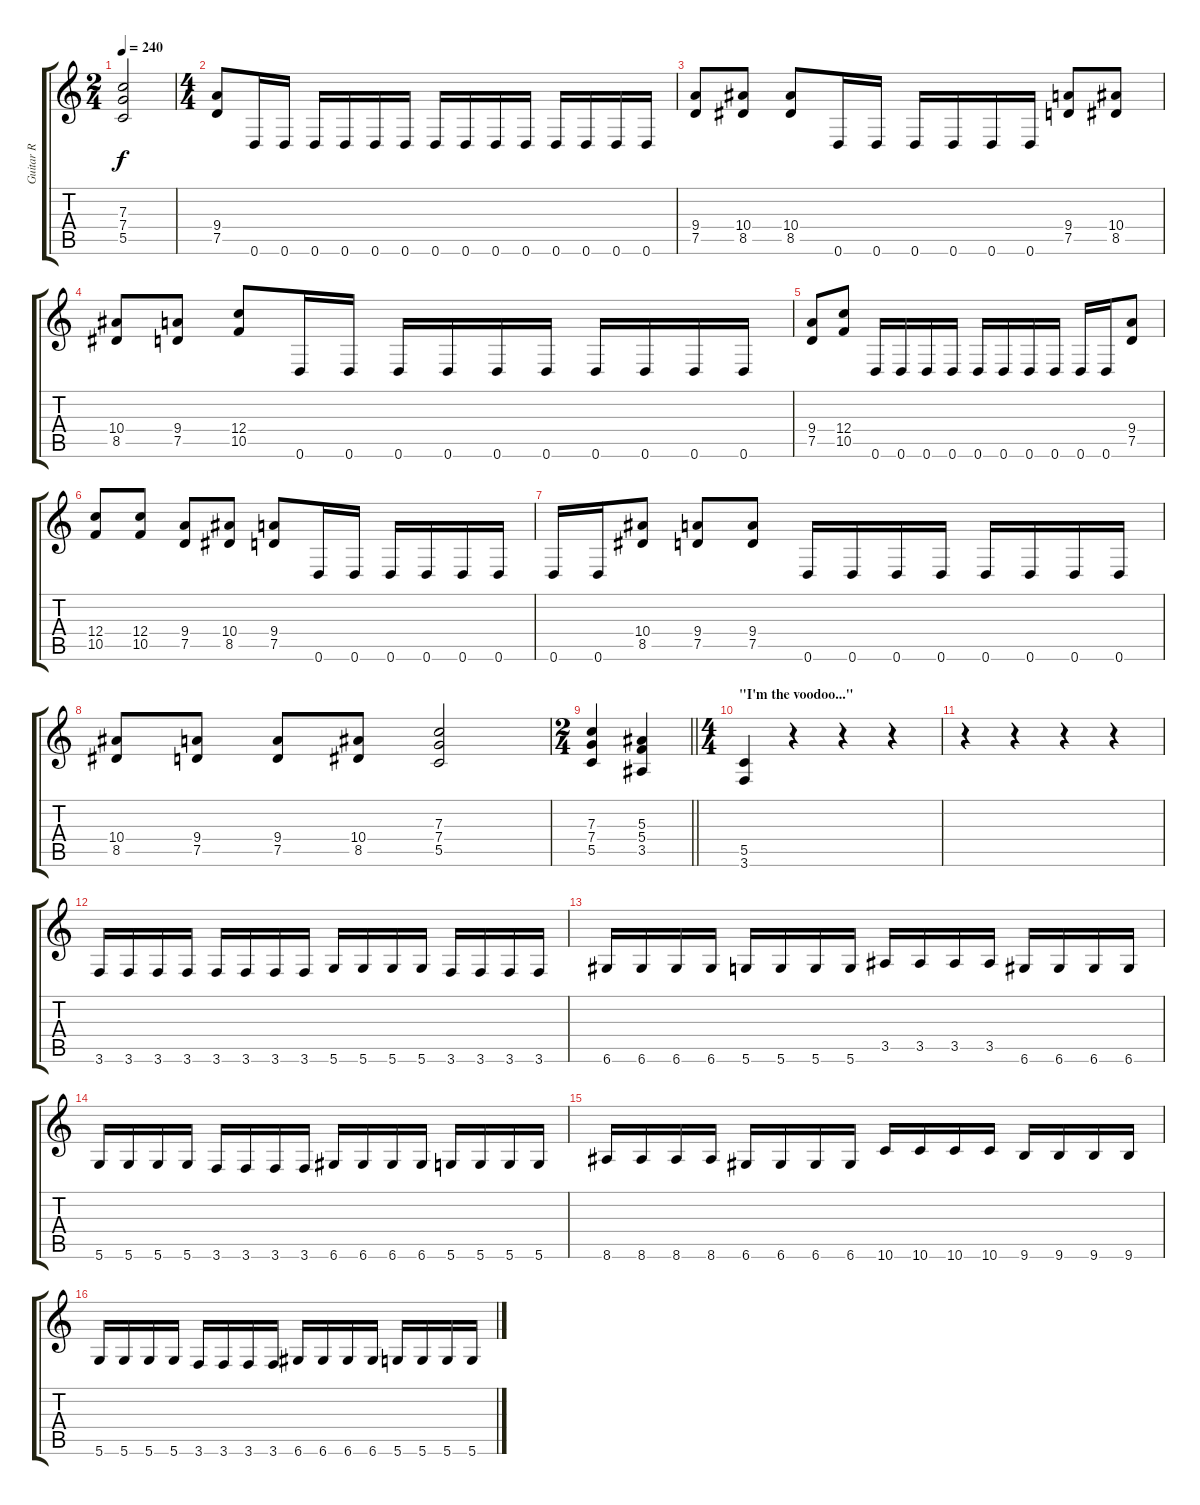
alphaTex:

\track ("Guitar R" "Guitar R") {instrument distortionguitar}
\staff {score tabs}
\tuning (D4 A3 F3 C3 G2 D2) {hide}
\ts (2 4)
\tempo 240
\clef g2
\ks c
(7.3 7.4 5.5).2{dy f} |
\ts (4 4)
(9.4 7.5).8 0.6.16 0.6.16 0.6.16 0.6.16 0.6.16 0.6.16 0.6.16 0.6.16 0.6.16 0.6.16 0.6.16 0.6.16 0.6.16 0.6.16 |
(9.4 7.5).8 (10.4 8.5).8 (10.4 8.5).8 0.6.16 0.6.16 0.6.16 0.6.16 0.6.16 0.6.16 (9.4 7.5).8 (10.4 8.5).8 |
(10.4 8.5).8 (9.4 7.5).8 (12.4 10.5).8 0.6.16 0.6.16 0.6.16 0.6.16 0.6.16 0.6.16 0.6.16 0.6.16 0.6.16 0.6.16 |
(9.4 7.5).8 (12.4 10.5).8 0.6.16 0.6.16 0.6.16 0.6.16 0.6.16 0.6.16 0.6.16 0.6.16 0.6.16 0.6.16 (9.4 7.5).8 |
(12.4 10.5).8 (12.4 10.5).8 (9.4 7.5).8 (10.4 8.5).8 (9.4 7.5).8 0.6.16 0.6.16 0.6.16 0.6.16 0.6.16 0.6.16 |
0.6.16 0.6.16 (10.4 8.5).8 (9.4 7.5).8 (9.4 7.5).8 0.6.16 0.6.16 0.6.16 0.6.16 0.6.16 0.6.16 0.6.16 0.6.16 |
(10.4 8.5).8 (9.4 7.5).8 (9.4 7.5).8 (10.4 8.5).8 (7.3 7.4 5.5).2 |
\ts (2 4)
\barLineRight lightlight
(7.3 7.4 5.5).4 (5.3 5.4 3.5).4 |
\ts (4 4)
\section ("" "\"I'm the voodoo...\"")
(5.5 3.6).4 r.4 r.4 r.4 |
r.4 r.4 r.4 r.4 |
3.6.16 3.6.16 3.6.16 3.6.16 3.6.16 3.6.16 3.6.16 3.6.16 5.6.16 5.6.16 5.6.16 5.6.16 3.6.16 3.6.16 3.6.16 3.6.16 |
6.6.16 6.6.16 6.6.16 6.6.16 5.6.16 5.6.16 5.6.16 5.6.16 3.5.16 3.5.16 3.5.16 3.5.16 6.6.16 6.6.16 6.6.16 6.6.16 |
5.6.16 5.6.16 5.6.16 5.6.16 3.6.16 3.6.16 3.6.16 3.6.16 6.6.16 6.6.16 6.6.16 6.6.16 5.6.16 5.6.16 5.6.16 5.6.16 |
8.6.16 8.6.16 8.6.16 8.6.16 6.6.16 6.6.16 6.6.16 6.6.16 10.6.16 10.6.16 10.6.16 10.6.16 9.6.16 9.6.16 9.6.16 9.6.16 |
5.6.16 5.6.16 5.6.16 5.6.16 3.6.16 3.6.16 3.6.16 3.6.16 6.6.16 6.6.16 6.6.16 6.6.16 5.6.16 5.6.16 5.6.16 5.6.16
